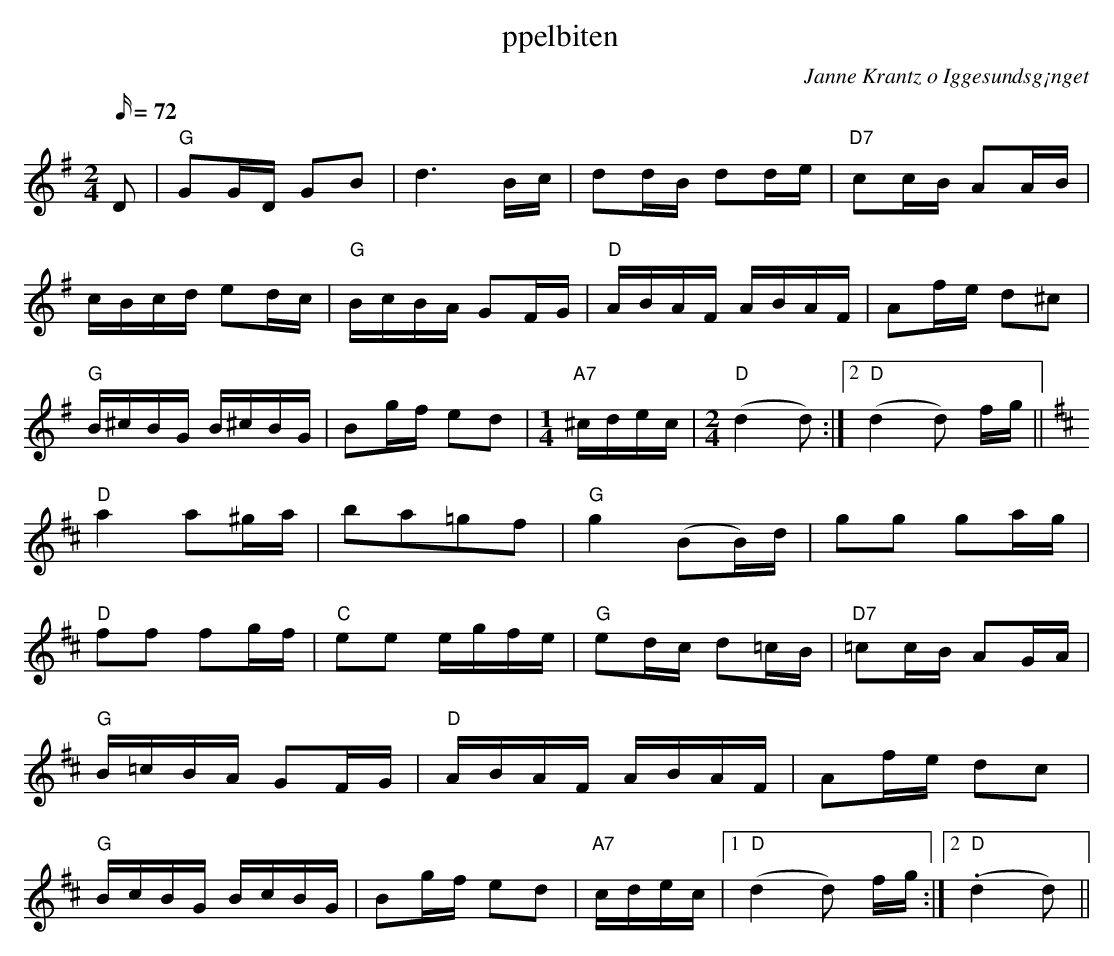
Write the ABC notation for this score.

X:1
T: ppelbiten
C:Janne Krantz o Iggesundsg¡nget
M:2/4
L:1/16
Q:72
K:G
D2 | "G"G2GD G2B2 | d6     Bc | d2dB d2de | "D7"c2cB A2AB |
cBcd e2dc | "G"BcBA G2FG | "D"ABAF ABAF | A2fe d2^c2 |
"G"B^cBG B^cBG | B2gf e2d2 |[M:1/4] "A7"^cdec |[M:2/4]1 "D"(d4d2):|2"D"(d4d2) fg||
K:D
"D"a4 a2^ga| b2a2=g2f2|"G"g4 (B2B)d|g2g2 g2ag|
"D"f2f2 f2gf|"C"e2e2 egfe|"G"e2dc d2=cB|"D7"=c2cB A2GA|
"G"B=cBA G2FG| "D"ABAF ABAF | A2fe d2c2 |
"G"BcBG BcBG | B2gf e2d2 | "A7"cdec |1 "D"(d4d2) fg:|2."D"(d4d2)||
